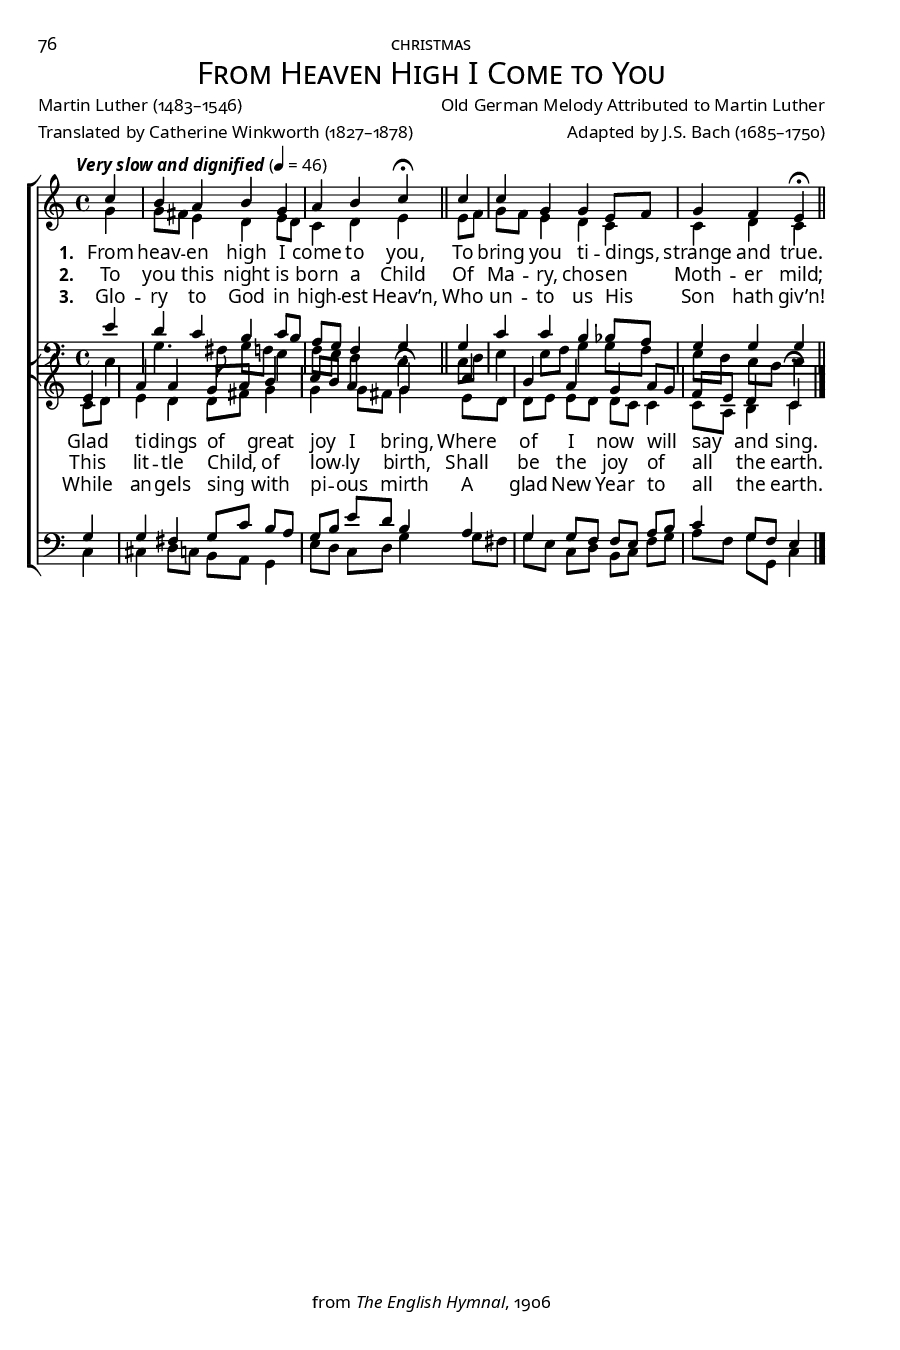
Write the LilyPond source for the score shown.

\version "2.14.2"
\include "util.ly"
\header {
    title = \markup{\override #'(font-name . "Garamond Premr Pro Smbd Subh"){ \abs-fontsize #15 \smallCapsOldStyle"From Heaven High I Come to You"}}
    poet = \markup\oldStyleNum"Martin Luther (1483–1546)"
    meter = \markup\oldStyleNum"Translated by Catherine Winkworth (1827–1878)"
    composer = \markup\oldStyleNum"Old German Melody Attributed to Martin Luther"
    arranger = \markup\oldStyleNum"Adapted by J.S. Bach (1685–1750)"
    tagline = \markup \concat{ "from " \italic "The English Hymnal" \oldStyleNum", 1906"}
  }\paper {
  print-all-headers = ##f
  paper-height = 9\in
  paper-width = 6\in
  indent = 0\in
  %system-system-spacing = #'((basic-distance . 10) (padding . 0))
  score-markup-spacing =
    #'((basic-distance . 0)
       (minimum-distance . 0)
       (padding . 0)
       (stretchability . 0))
  system-system-spacing =
    #'((basic-distance . 0)
       (minimum-distance . 0)
       (padding . -5)
       (stretchability . 100))
%{IF_LESSER
  markup-system-spacing #'stretchability = 50
  top-markup-spacing #'stretchability = 30
  last-bottom-spacing #'stretchability = 60
%}%END_IF_LESSER
  ragged-last-bottom = ##t
  ragged-bottom = ##f
  two-sided = ##t
  inner-margin = 0.5\in
  outer-margin = 0.25\in
  top-margin = 0.25\in
  bottom-margin = 0.25\in
  first-page-number = #076
  print-first-page-number = ##t
  headerLine = \markup{ \smallCapsOldStyle"christmas"}
  oddHeaderMarkup = \markup\fill-line{
     \abs-fontsize #8.5
     \combine 
        \fill-line{"" \on-the-fly #print-page-number-check-first
        \oldStylePageNum""
        }
        \fill-line{\headerLine}
  }
  evenHeaderMarkup = \markup {
     \abs-fontsize #8.5
     \combine
        \on-the-fly #print-page-number-check-first
        \oldStylePageNum""
        \fill-line{\headerLine}
  }
}

#(set-global-staff-size 15) \paper{ #(define fonts (make-pango-font-tree "GoudyOlSt BT" "Garamond Premier Pro" "Garamond Premier Pro" (/ 15 20))) }
%IF_NOT_LESSER
global = {
  \key c \major
  \time 4/4
  \autoBeamOff
  \mergeDifferentlyHeadedOn
}

sopMusic = \relative c'' {
  \tempo \markup\italic"Very slow and dignified" 4 = 46
  \partial 4 c4 |
  b a b g |
  a b c\fermata \bar "||"
  
  c |
  c g g e8[ f] |
  g4 f e\fermata \bar"||"
  
  e |
  a a g8[ a] b4 |
  c8[ b] a4 g\fermata
  
  c4 |
  b a g a8[ g] |
  f[ e] d4 c\fermata \bar "|."
}
sopWords = \lyricmode {
  
}

altoMusic = \relative c' {
  g'4 |
  g8[ fis] e4 d e8[ d] |
  c4 d e |
  
  e8[ f] |
  g[ f] e4 d c |
  c d c |
  
  c8[ d] |
  e4 d d8[ fis] g4 |
  g g8[ fis] g4 |
  
  e8[ d] |
  d[ e] e[ d] d[ c] c4 |
  c8[ a] b4 c \bar "|."
}
altoWords = \lyricmode {
  \dropLyricsIX
  \set stanza = #"1. "
  From heav -- en high I come to you,
  To bring you ti -- dings, strange and true.
  Glad ti -- dings of great joy I bring,
  Where of I now will say and sing.
}
altoWordsII = \lyricmode {
  \dropLyricsIX
%\markup\italic
  \set stanza = #"2. "
  To you this night is born a Child
  Of Ma -- ry, chos -- en Moth -- er mild;
  This lit -- tle Child, of low -- ly birth,
  Shall be the joy of all the earth.
}
altoWordsIII = \lyricmode {
  \dropLyricsIX
  \set stanza = #"3. "
  Glo -- ry to God in high -- est Heav’n,
  Who un -- to us His Son hath giv’n!
  While an -- gels sing with pi -- ous mirth
  A glad New Year to all the earth.
}
altoWordsIV = \lyricmode {
}
altoWordsV = \lyricmode {
}
altoWordsVI = \lyricmode {
}
tenorMusic = \relative c' {
  e4 |
  d c b c8[ b] |
  a[ g] f4 g |
  
  g4 |
  c c b bes8[ a] |
  g4 g g |
  
  g |
  g fis g8[ c] b[ a] |
  g[ b] e[ d] b4 |
  
  a4 |
  g g8[ f] f[ e] a[ b] |
  c4 g8[ f] e4 \bar "|."
}
tenorWords = \lyricmode {

}

bassMusic = \relative c {
  c4 |
  g'4. fis8 g[ f] e4 |
  f8[ e] d4 c |
  
  c8[ d] |
  e4 e8[ f] g4 g8[ f] |
  e[ d] c[ b] c4 |
  
  c |
  cis d8[ c] b[ a] g4 |
  e'8[ d] c[ d] g4 |
  
  g8[ fis] |
  g[ e] c[ d] b[ c] f[ g] |
  a[ f] g[ g,] c4 \bar "|."
}
bassWords = \lyricmode {

}

pianoRH = \relative c' {
  
}
pianoLH = \relative c' {
  
}

\score {
  <<
   \new ChoirStaff <<
%    \new Lyrics = sopranos \with { \override VerticalAxisGroup #'nonstaff-relatedstaff-spacing = #'((basic-distance . 1)) }
    \new Staff = women <<
      \new Voice = "sopranos" { \voiceOne << \global \sopMusic >> }
      \new Voice = "altos" { \voiceTwo << \global \altoMusic >> }
    >>
    \new Lyrics \with { alignAboveContext = #"women" \override VerticalAxisGroup #'nonstaff-relatedstaff-spacing = #'((basic-distance . 1))} \lyricsto "sopranos" \sopWords
    \new Lyrics = "altosVI"  \with { alignBelowContext = #"women" } \lyricsto "sopranos" \altoWordsVI
    \new Lyrics = "altosV"  \with { alignBelowContext = #"women" } \lyricsto "sopranos" \altoWordsV
    \new Lyrics = "altosIV"  \with { alignBelowContext = #"women" } \lyricsto "sopranos" \altoWordsIV
    \new Lyrics = "altosIII"  \with { alignBelowContext = #"women" } \lyricsto "sopranos" \altoWordsIII
    \new Lyrics = "altosII"  \with { alignBelowContext = #"women" } \lyricsto "sopranos" \altoWordsII
    \new Lyrics = "altos"  \with { alignBelowContext = #"women" \override VerticalAxisGroup #'nonstaff-relatedstaff-spacing = #'((padding . -0.5))} \lyricsto "sopranos" \altoWords
   \new Staff = men <<
      \clef bass
      \new Voice = "tenors" { \voiceOne << \global \tenorMusic >> }
      \new Voice = "basses" { \voiceTwo << \global \bassMusic >> }
    >>
    \new Lyrics \with { alignAboveContext = #"men" \override VerticalAxisGroup #'nonstaff-relatedstaff-spacing = #'((basic-distance . 1)) } \lyricsto "tenors" \tenorWords
    \new Lyrics \with { alignBelowContext = #"men" \override VerticalAxisGroup #'nonstaff-relatedstaff-spacing = #'((basic-distance . 1)) } \lyricsto "basses" \bassWords
  >>
%    \new PianoStaff << \new Staff { \new Voice { \pianoRH } } \new Staff { \clef "bass" \pianoLH } >>
  >>
  \layout {
    \context {
      \Score
      %\override SpacingSpanner #'base-shortest-duration = #(ly:make-moment 1 8)
      %\override SpacingSpanner #'common-shortest-duration = #(ly:make-moment 1 4)
    }
    \context {
      % Remove all empty staves
      % \Staff \RemoveEmptyStaves \override VerticalAxisGroup #'remove-first = ##t
    }
    \context {
      \Lyrics
      \override LyricText #'X-offset = #center-on-word
    }
  }
  
  
  \midi {
    \tempo 4 = 46
    \set Staff.midiInstrument = "flute"
  
    \context {
      \Voice
      \remove "Dynamic_performer"
    }
  }
}
